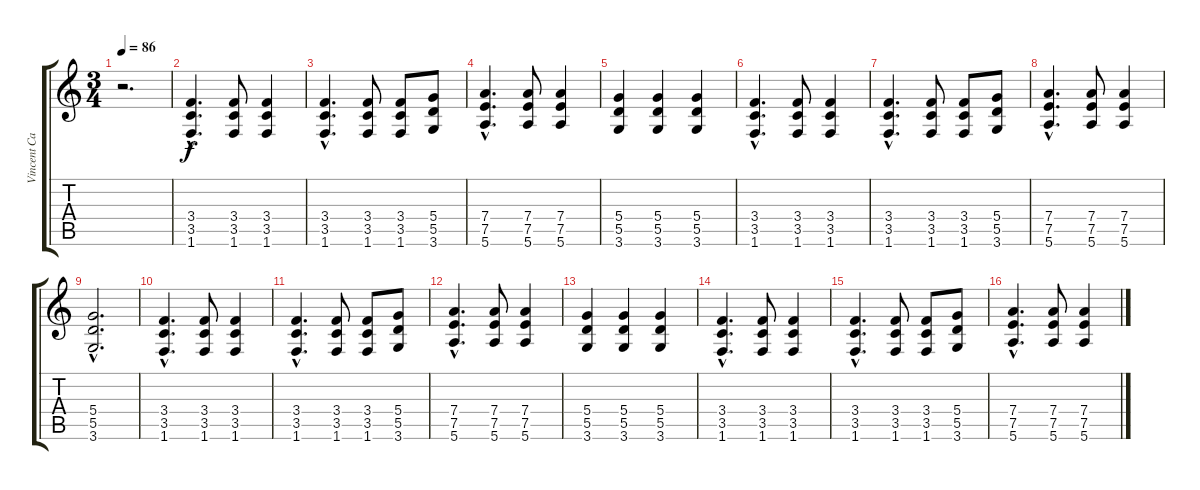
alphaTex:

\track ("Vincent Cavanagh (Electric Guitar 2) " "Vincent Ca") {instrument distortionguitar}
\staff {score tabs}
\tuning (E4 B3 G3 D3 A2 E2) {hide}
\ts (3 4)
\tempo 86
\clef g2
\ks c
r.2{d dy f} |
(3.4{hac} 3.5{hac} 1.6{hac}).4{d} (3.4 3.5 1.6).8 (3.4 3.5 1.6).4 |
(3.4{hac} 3.5{hac} 1.6{hac}).4{d} (3.4 3.5 1.6).8 (3.4 3.5 1.6).8 (5.4 5.5 3.6).8 |
(7.4{hac} 7.5{hac} 5.6{hac}).4{d} (7.4 7.5 5.6).8 (7.4 7.5 5.6).4 |
(5.4 5.5 3.6).4 (5.4 5.5 3.6).4 (5.4 5.5 3.6).4 |
(3.4{hac} 3.5{hac} 1.6{hac}).4{d} (3.4 3.5 1.6).8 (3.4 3.5 1.6).4 |
(3.4{hac} 3.5{hac} 1.6{hac}).4{d} (3.4 3.5 1.6).8 (3.4 3.5 1.6).8 (5.4 5.5 3.6).8 |
(7.4{hac} 7.5{hac} 5.6{hac}).4{d} (7.4 7.5 5.6).8 (7.4 7.5 5.6).4 |
(5.4{hac} 5.5{hac} 3.6{hac}).2{d} |
(3.4{hac} 3.5{hac} 1.6{hac}).4{d} (3.4 3.5 1.6).8 (3.4 3.5 1.6).4 |
(3.4{hac} 3.5{hac} 1.6{hac}).4{d} (3.4 3.5 1.6).8 (3.4 3.5 1.6).8 (5.4 5.5 3.6).8 |
(7.4{hac} 7.5{hac} 5.6{hac}).4{d} (7.4 7.5 5.6).8 (7.4 7.5 5.6).4 |
(5.4 5.5 3.6).4 (5.4 5.5 3.6).4 (5.4 5.5 3.6).4 |
(3.4{hac} 3.5{hac} 1.6{hac}).4{d} (3.4 3.5 1.6).8 (3.4 3.5 1.6).4 |
(3.4{hac} 3.5{hac} 1.6{hac}).4{d} (3.4 3.5 1.6).8 (3.4 3.5 1.6).8 (5.4 5.5 3.6).8 |
(7.4{hac} 7.5{hac} 5.6{hac}).4{d} (7.4 7.5 5.6).8 (7.4 7.5 5.6).4
